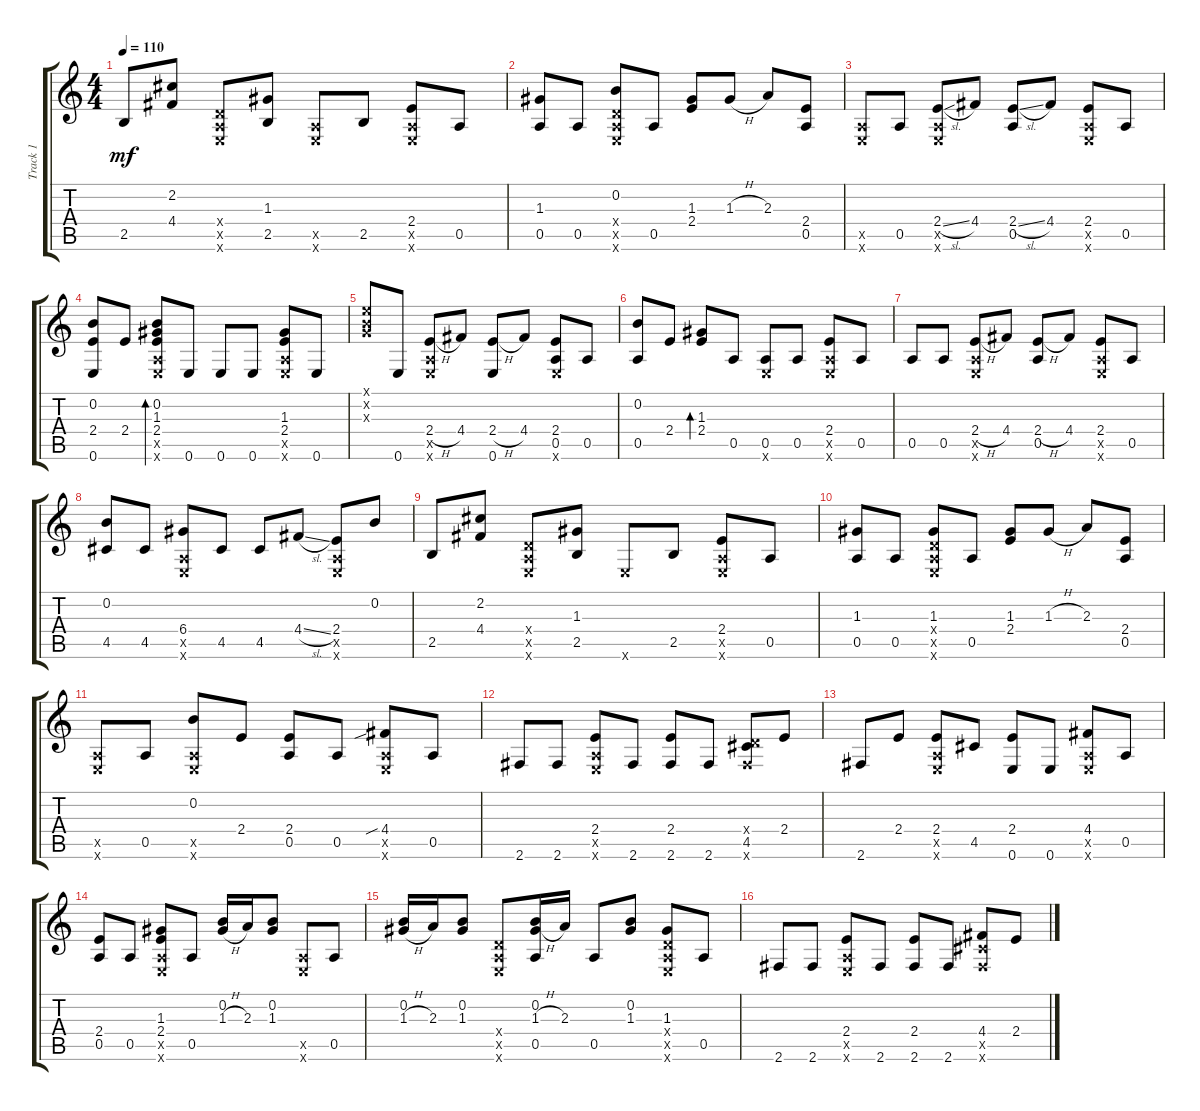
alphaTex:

\track ("Track 1" "Track 1") {instrument acousticguitarsteel}
\staff {score tabs}
\tuning (E4 B3 G3 D3 A2 E2) {hide}
\ts (4 4)
\tempo 110
\clef g2
\ks c
2.5.8{dy mf} (2.2 4.4).8 (0.4{x} 0.5{x} 0.6{x}).8 (1.3 2.5).8 (0.5{x} 0.6{x}).8 2.5.8 (2.4 0.5{x} 0.6{x}).8 0.5.8 |
(1.3 0.5).8 0.5.8 (0.2 0.4{x} 0.5{x} 0.6{x}).8 0.5.8 (1.3 2.4).8 1.3{h}.8 2.3.8 (2.4 0.5).8 |
(0.5{x} 0.6{x}).8 0.5.8 (2.4{sl} 0.5{x} 0.6{x}).8 4.4.8 (2.4{sl} 0.5).8 4.4.8 (2.4 0.5{x} 0.6{x}).8 0.5.8 |
(0.2 2.4 0.6).8 2.4.8 (0.2 1.3 2.4 0.5{x} 0.6{x}).8{bd 30} 0.6.8 0.6.8 0.6.8 (1.3 2.4 0.5{x} 0.6{x}).8 0.6.8 |
(0.1{x} 0.2{x} 0.3{x}).8 0.6.8 (2.4{h} 0.5{x} 0.6{x}).8 4.4.8 (2.4{h} 0.6).8 4.4.8 (2.4 0.5 0.6{x}).8 0.5.8 |
(0.2 0.5).8 2.4.8 (1.3 2.4).8{bd 30} 0.5.8 (0.5 0.6{x}).8 0.5.8 (2.4 0.5{x} 0.6{x}).8 0.5.8 |
0.5.8 0.5.8 (2.4{h} 0.5{x} 0.6{x}).8 4.4.8 (2.4{h} 0.5).8 4.4.8 (2.4 0.5{x} 0.6{x}).8 0.5.8 |
(0.2 4.5).8 4.5.8 (6.4 0.5{x} 0.6{x}).8 4.5.8 4.5.8 4.4{sl}.8 (2.4 0.5{x} 0.6{x}).8 0.2.8 |
2.5.8 (2.2 4.4).8 (0.4{x} 0.5{x} 0.6{x}).8 (1.3 2.5).8 0.6{x}.8 2.5.8 (2.4 0.5{x} 0.6{x}).8 0.5.8 |
(1.3 0.5).8 0.5.8 (1.3 0.4{x} 0.5{x} 0.6{x}).8 0.5.8 (1.3 2.4).8 1.3{h}.8 2.3.8 (2.4 0.5).8 |
(0.5{x} 0.6{x}).8 0.5.8 (0.2 0.5{x} 0.6{x}).8 2.4.8 (2.4 0.5).8 0.5.8 (4.4{sib} 0.5{x} 0.6{x}).8 0.5.8 |
2.6.8 2.6.8 (2.4 0.5{x} 0.6{x}).8 2.6.8 (2.4 2.6).8 2.6.8 (0.4{x} 4.5 2.6{x}).8 2.4.8 |
2.6.8 2.4.8 (2.4 0.5{x} 0.6{x}).8 4.5.8 (2.4 0.6).8 0.6.8 (4.4 0.5{x} 0.6{x}).8 0.5.8 |
(2.4 0.5).8 0.5.8 (1.3 2.4 0.5{x} 0.6{x}).8 0.5.8 (0.2 1.3{h}).16 2.3.16 (0.2 1.3).8 (0.5{x} 0.6{x}).8 0.5.8 |
(0.2 1.3{h}).16 2.3.16 (0.2 1.3).8 (0.4{x} 0.5{x} 0.6{x}).8 (0.2 1.3{h} 0.5).16 2.3.16 0.5.8 (0.2 1.3).8 (1.3 0.4{x} 0.5{x} 0.6{x}).8 0.5.8 |
2.6.8 2.6.8 (2.4 0.5{x} 0.6{x}).8 2.6.8 (2.4 2.6).8 2.6.8 (4.4 4.5{x} 2.6{x}).8 2.4.8
